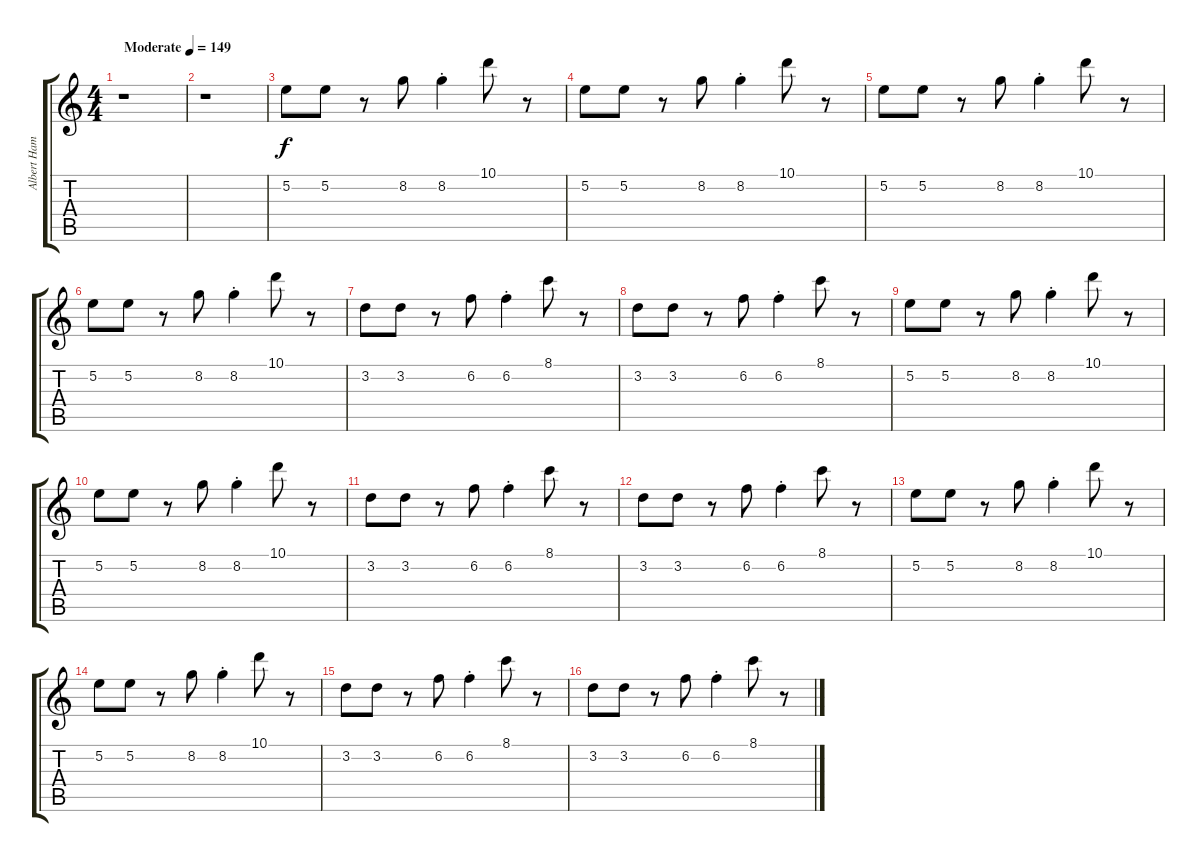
\track ("Albert Hammond Jr." "Albert Ham") {instrument electricguitarclean}
\staff {score tabs}
\tuning (E4 B3 G3 D3 A2 E2) {hide}
\ts (4 4)
\tempo (149 "Moderate")
\clef g2
\ks c
r.1{dy f instrument electricguitarclean} |
r.1 |
5.2.8 5.2.8 r.8 8.2.8 8.2{st}.4 10.1.8 r.8 |
5.2.8 5.2.8 r.8 8.2.8 8.2{st}.4 10.1.8 r.8 |
5.2.8 5.2.8 r.8 8.2.8 8.2{st}.4 10.1.8 r.8 |
5.2.8 5.2.8 r.8 8.2.8 8.2{st}.4 10.1.8 r.8 |
3.2.8 3.2.8 r.8 6.2.8 6.2{st}.4 8.1.8 r.8 |
3.2.8 3.2.8 r.8 6.2.8 6.2{st}.4 8.1.8 r.8 |
5.2.8 5.2.8 r.8 8.2.8 8.2{st}.4 10.1.8 r.8 |
5.2.8 5.2.8 r.8 8.2.8 8.2{st}.4 10.1.8 r.8 |
3.2.8 3.2.8 r.8 6.2.8 6.2{st}.4 8.1.8 r.8 |
3.2.8 3.2.8 r.8 6.2.8 6.2{st}.4 8.1.8 r.8 |
5.2.8 5.2.8 r.8 8.2.8 8.2{st}.4 10.1.8 r.8 |
5.2.8 5.2.8 r.8 8.2.8 8.2{st}.4 10.1.8 r.8 |
3.2.8 3.2.8 r.8 6.2.8 6.2{st}.4 8.1.8 r.8 |
3.2.8 3.2.8 r.8 6.2.8 6.2{st}.4 8.1.8 r.8
